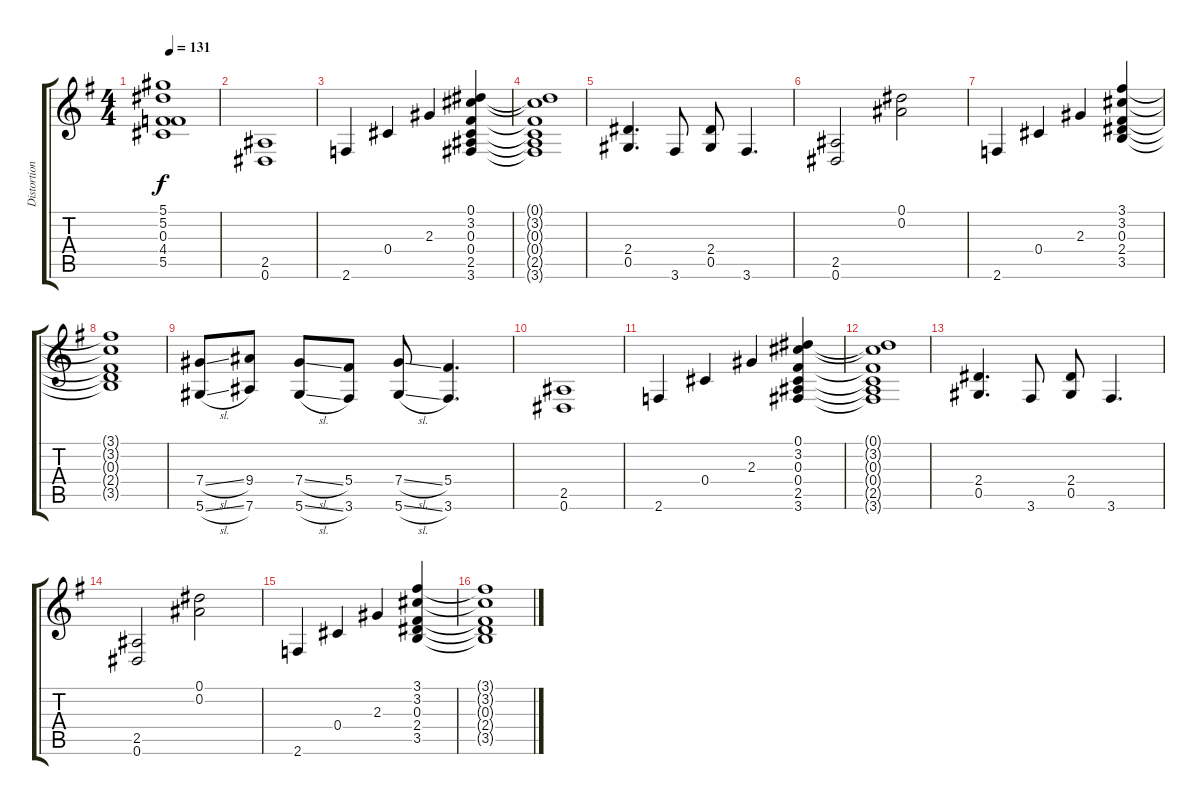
\track ("Distortion" "Distortion") {instrument distortionguitar}
\staff {score tabs}
\tuning (Eb4 Bb3 Gb3 Db3 Ab2 Eb2) {hide}
\ts (4 4)
\tempo 131
\clef g2
\ks g
(5.1 5.2 0.3 4.4 5.5).1{dy f} |
(2.5 0.6).1 |
2.6.4 0.4.4 2.3.4 (0.1 3.2 0.3 0.4 2.5 3.6).4 |
(0.1{t} 3.2{t} 0.3{t} 0.4{t} 2.5{t} 3.6{t}).1 |
(2.4 0.5).4{d} 3.6.8 (2.4 0.5).8 3.6.4{d} |
(2.5 0.6).2 (0.1 0.2).2 |
2.6.4 0.4.4 2.3.4 (3.1 3.2 0.3 2.4 3.5).4 |
(3.1{t} 3.2{t} 0.3{t} 2.4{t} 3.5{t}).1 |
(7.4{sl} 5.6{sl}).8 (9.4 7.6).8 (7.4{sl} 5.6{sl}).8 (5.4 3.6).8 (7.4{sl} 5.6{sl}).8 (5.4 3.6).4{d} |
(2.5 0.6).1 |
2.6.4 0.4.4 2.3.4 (0.1 3.2 0.3 0.4 2.5 3.6).4 |
(0.1{t} 3.2{t} 0.3{t} 0.4{t} 2.5{t} 3.6{t}).1 |
(2.4 0.5).4{d} 3.6.8 (2.4 0.5).8 3.6.4{d} |
(2.5 0.6).2 (0.1 0.2).2 |
2.6.4 0.4.4 2.3.4 (3.1 3.2 0.3 2.4 3.5).4 |
(3.1{t} 3.2{t} 0.3{t} 2.4{t} 3.5{t}).1
